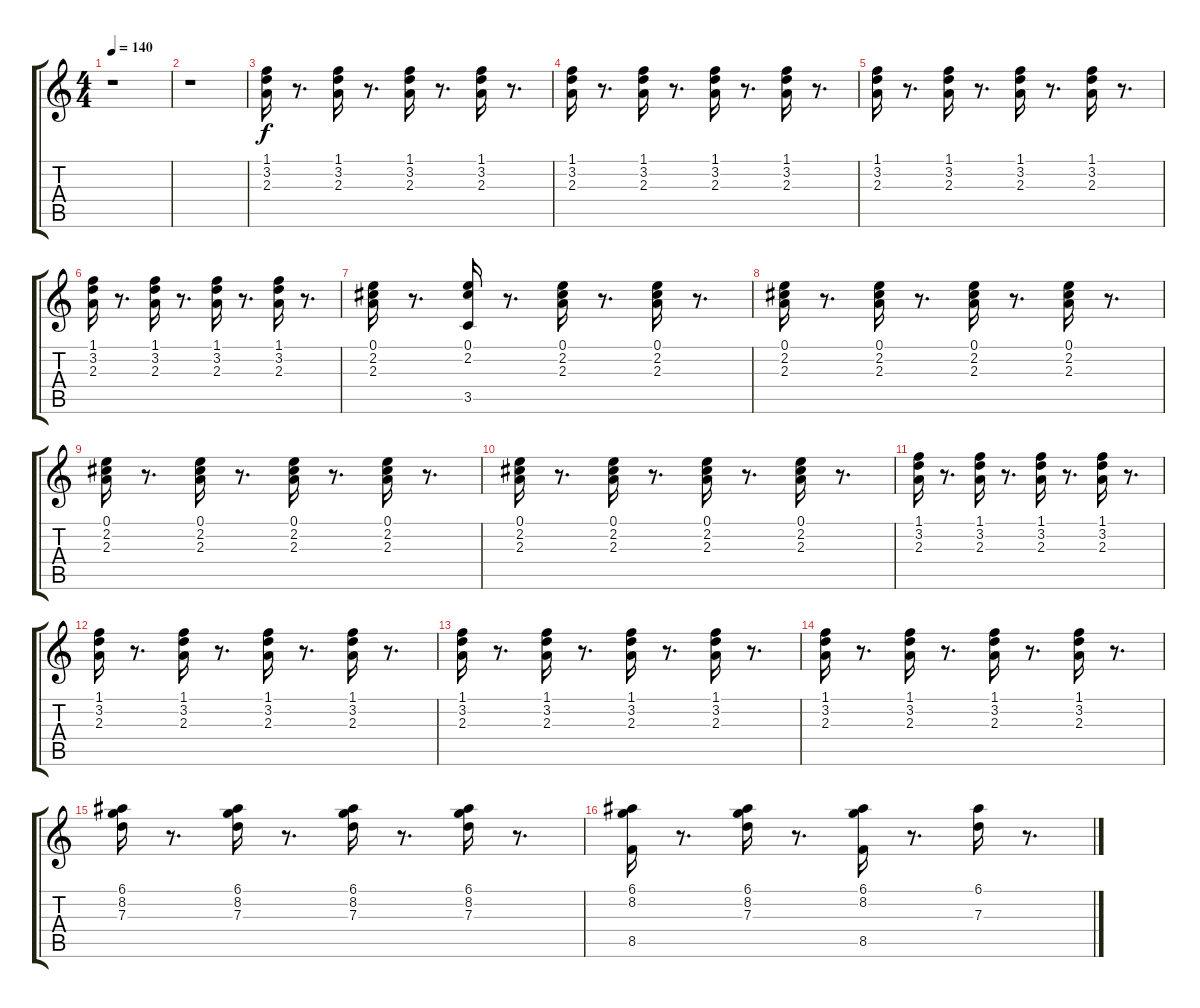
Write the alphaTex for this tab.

\track "" {instrument acousticguitarsteel}
\staff {score tabs}
\tuning (E4 B3 G3 D3 A2 E2) {hide}
\ts (4 4)
\tempo 140
\clef g2
\ks c
r.1{dy f instrument acousticguitarsteel} |
r.1 |
(1.1 3.2 2.3).16 r.8{d} (1.1 3.2 2.3).16 r.8{d} (1.1 3.2 2.3).16 r.8{d} (1.1 3.2 2.3).16 r.8{d} |
(1.1 3.2 2.3).16 r.8{d} (1.1 3.2 2.3).16 r.8{d} (1.1 3.2 2.3).16 r.8{d} (1.1 3.2 2.3).16 r.8{d} |
(1.1 3.2 2.3).16 r.8{d} (1.1 3.2 2.3).16 r.8{d} (1.1 3.2 2.3).16 r.8{d} (1.1 3.2 2.3).16 r.8{d} |
(1.1 3.2 2.3).16 r.8{d} (1.1 3.2 2.3).16 r.8{d} (1.1 3.2 2.3).16 r.8{d} (1.1 3.2 2.3).16 r.8{d} |
(0.1 2.2 2.3).16 r.8{d} (0.1 2.2 3.5).16 r.8{d} (0.1 2.2 2.3).16 r.8{d} (0.1 2.2 2.3).16 r.8{d} |
(0.1 2.2 2.3).16 r.8{d} (0.1 2.2 2.3).16 r.8{d} (0.1 2.2 2.3).16 r.8{d} (0.1 2.2 2.3).16 r.8{d} |
(0.1 2.2 2.3).16 r.8{d} (0.1 2.2 2.3).16 r.8{d} (0.1 2.2 2.3).16 r.8{d} (0.1 2.2 2.3).16 r.8{d} |
(0.1 2.2 2.3).16 r.8{d} (0.1 2.2 2.3).16 r.8{d} (0.1 2.2 2.3).16 r.8{d} (0.1 2.2 2.3).16 r.8{d} |
(1.1 3.2 2.3).16 r.8{d} (1.1 3.2 2.3).16 r.8{d} (1.1 3.2 2.3).16 r.8{d} (1.1 3.2 2.3).16 r.8{d} |
(1.1 3.2 2.3).16 r.8{d} (1.1 3.2 2.3).16 r.8{d} (1.1 3.2 2.3).16 r.8{d} (1.1 3.2 2.3).16 r.8{d} |
(1.1 3.2 2.3).16 r.8{d} (1.1 3.2 2.3).16 r.8{d} (1.1 3.2 2.3).16 r.8{d} (1.1 3.2 2.3).16 r.8{d} |
(1.1 3.2 2.3).16 r.8{d} (1.1 3.2 2.3).16 r.8{d} (1.1 3.2 2.3).16 r.8{d} (1.1 3.2 2.3).16 r.8{d} |
(6.1 8.2 7.3).16 r.8{d} (6.1 8.2 7.3).16 r.8{d} (6.1 8.2 7.3).16 r.8{d} (6.1 8.2 7.3).16 r.8{d} |
(6.1 8.2 8.5).16 r.8{d} (6.1 8.2 7.3).16 r.8{d} (6.1 8.2 8.5).16 r.8{d} (6.1 7.3).16 r.8{d}
